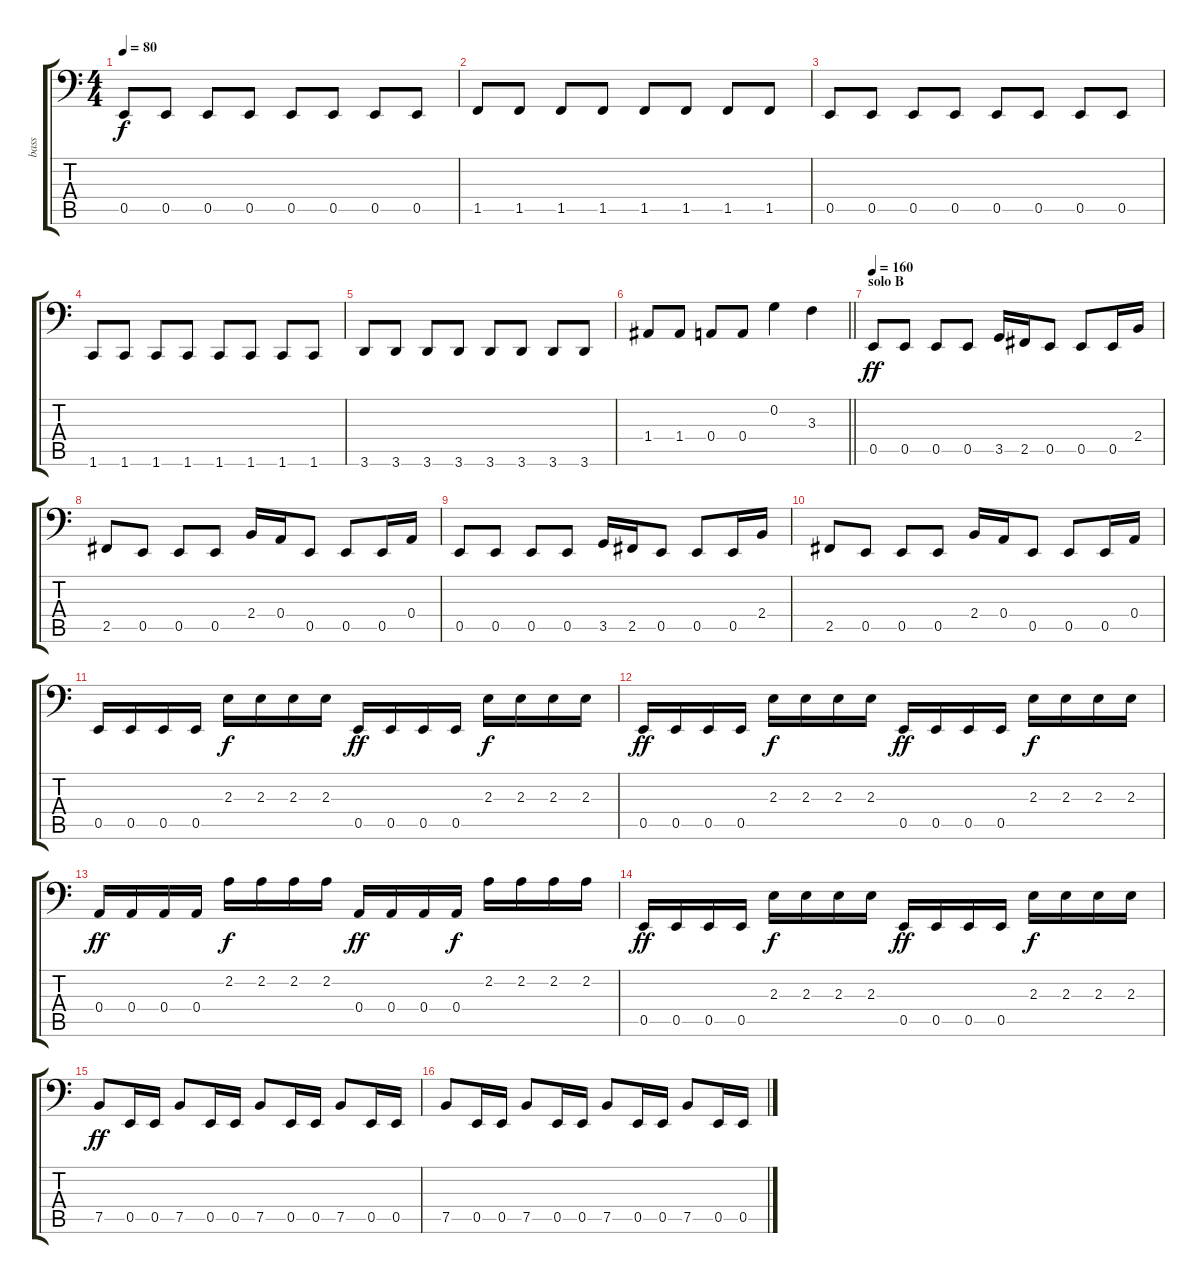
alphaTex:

\track ("bass" "bass") {instrument electricbassfinger}
\staff {score tabs}
\tuning (C3 G2 D2 A1 E1 B0) {hide}
\ts (4 4)
\tempo 80
\clef f4
\ks c
0.5.8{dy f} 0.5.8 0.5.8 0.5.8 0.5.8 0.5.8 0.5.8 0.5.8 |
1.5.8 1.5.8 1.5.8 1.5.8 1.5.8 1.5.8 1.5.8 1.5.8 |
0.5.8 0.5.8 0.5.8 0.5.8 0.5.8 0.5.8 0.5.8 0.5.8 |
1.6.8 1.6.8 1.6.8 1.6.8 1.6.8 1.6.8 1.6.8 1.6.8 |
3.6.8 3.6.8 3.6.8 3.6.8 3.6.8 3.6.8 3.6.8 3.6.8 |
\barLineRight lightlight
1.4.8 1.4.8 0.4.8 0.4.8 0.2.4 3.3.4 |
\section ("" "solo B")
\tempo 160
0.5.8{dy ff instrument electricbasspick} 0.5.8 0.5.8 0.5.8 3.5.16 2.5.16 0.5.8 0.5.8 0.5.16 2.4.16 |
2.5.8 0.5.8 0.5.8 0.5.8 2.4.16 0.4.16 0.5.8 0.5.8 0.5.16 0.4.16 |
0.5.8 0.5.8 0.5.8 0.5.8 3.5.16 2.5.16 0.5.8 0.5.8 0.5.16 2.4.16 |
2.5.8 0.5.8 0.5.8 0.5.8 2.4.16 0.4.16 0.5.8 0.5.8 0.5.16 0.4.16 |
0.5.16 0.5.16 0.5.16 0.5.16 2.3.16{dy f} 2.3.16 2.3.16 2.3.16 0.5.16{dy ff} 0.5.16 0.5.16 0.5.16 2.3.16{dy f} 2.3.16 2.3.16 2.3.16 |
0.5.16{dy ff} 0.5.16 0.5.16 0.5.16 2.3.16{dy f} 2.3.16 2.3.16 2.3.16 0.5.16{dy ff} 0.5.16 0.5.16 0.5.16 2.3.16{dy f} 2.3.16 2.3.16 2.3.16 |
0.4.16{dy ff} 0.4.16 0.4.16 0.4.16 2.2.16{dy f} 2.2.16 2.2.16 2.2.16 0.4.16{dy ff} 0.4.16 0.4.16 0.4.16{dy f} 2.2.16 2.2.16 2.2.16 2.2.16 |
0.5.16{dy ff} 0.5.16 0.5.16 0.5.16 2.3.16{dy f} 2.3.16 2.3.16 2.3.16 0.5.16{dy ff} 0.5.16 0.5.16 0.5.16 2.3.16{dy f} 2.3.16 2.3.16 2.3.16 |
7.5.8{dy ff} 0.5.16 0.5.16 7.5.8 0.5.16 0.5.16 7.5.8 0.5.16 0.5.16 7.5.8 0.5.16 0.5.16 |
7.5.8 0.5.16 0.5.16 7.5.8 0.5.16 0.5.16 7.5.8 0.5.16 0.5.16 7.5.8 0.5.16 0.5.16
